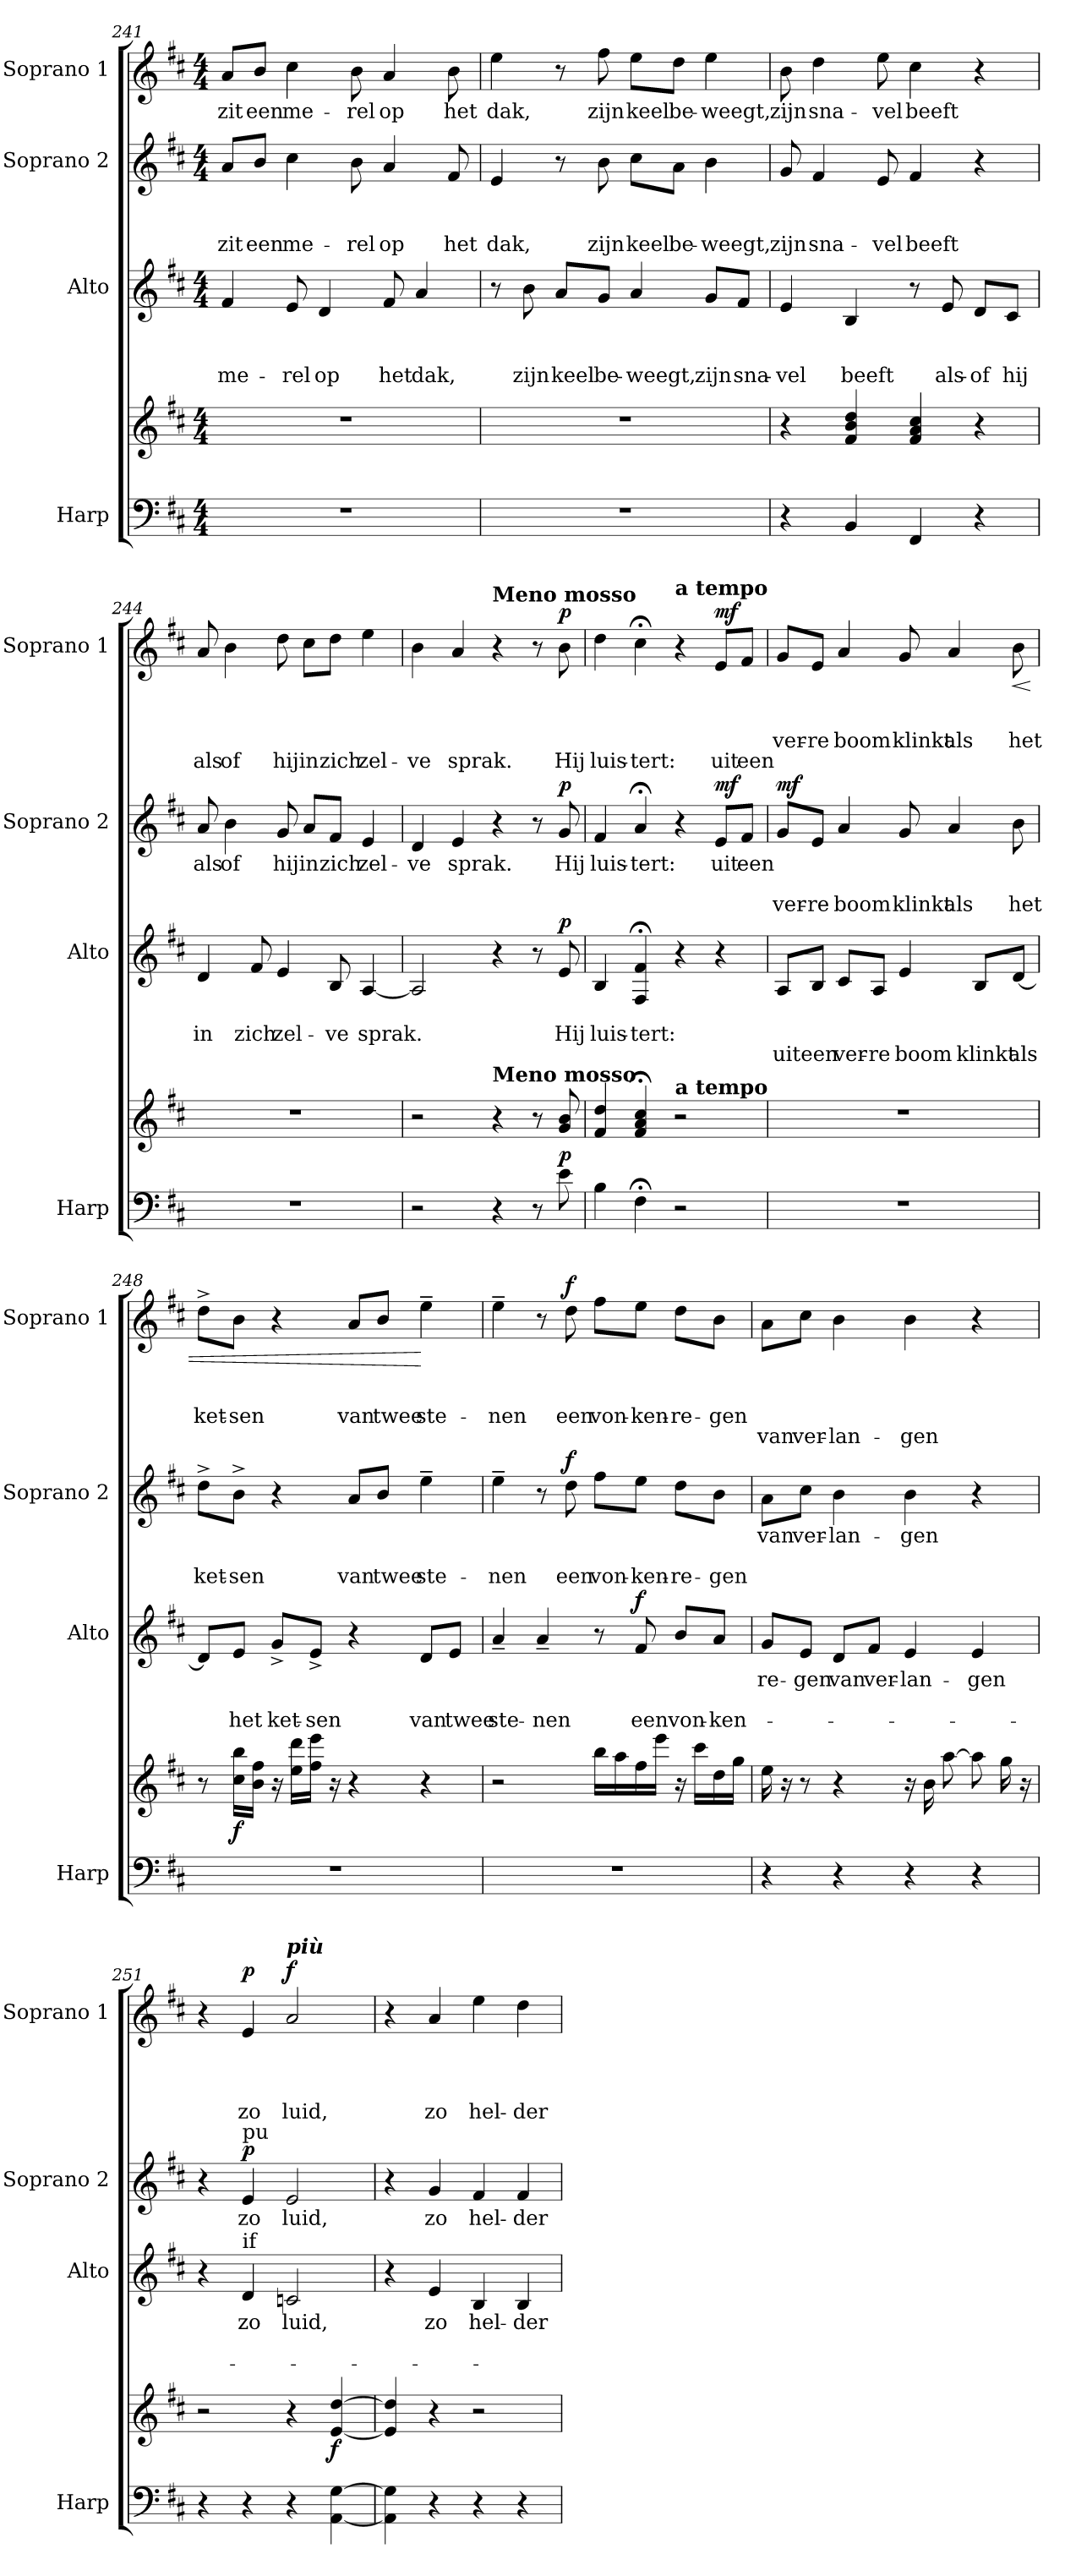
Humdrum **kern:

**kern	**kern	**dynam	**kern	**text	**text	**text	**dynam	**kern	**text	**text	**text	**dynam	**kern	**text	**text	**text	**text	**dynam
*part4	*part4	*part4	*part3	*part3	*part3	*part3	*part3	*part2	*part2	*part2	*part2	*part2	*part1	*part1	*part1	*part1	*part1	*part1
*staff5	*staff4	*staff4/5	*staff3	*staff3	*staff3	*staff3	*staff3	*staff2	*staff2	*staff2	*staff2	*staff2	*staff1	*staff1	*staff1	*staff1	*staff1	*staff1
*I"Harp	*	*	*I"Alto	*	*	*	*	*I"Soprano 2	*	*	*	*	*I"Soprano 1	*	*	*	*	*
*I'Harp	*	*	*I'Alto	*	*	*	*	*I'Soprano 2	*	*	*	*	*I'Soprano 1	*	*	*	*	*
!!LO:LB:g=z
*clefF4	*clefG2	*	*clefG2	*	*	*	*	*clefG2	*	*	*	*	*clefG2	*	*	*	*	*
*k[f#c#]	*k[f#c#]	*	*k[f#c#]	*	*	*	*	*k[f#c#]	*	*	*	*	*k[f#c#]	*	*	*	*	*
*D:	*D:	*	*D:	*	*	*	*	*D:	*	*	*	*	*D:	*	*	*	*	*
*M4/4	*M4/4	*	*M4/4	*	*	*	*	*M4/4	*	*	*	*	*M4/4	*	*	*	*	*
=241	=241	=241	=241	=241	=241	=241	=241	=241	=241	=241	=241	=241	=241	=241	=241	=241	=241	=241
!	!	!	!	!	!	!LO:LY:b	!	!	!	!	!LO:LY:b	!	!	!LO:LY:b	!	!	!	!
1r	1r	.	4f#/	.	.	me-	.	8a/L	.	.	zit	.	8a/L	zit	.	.	.	.
!	!	!	!	!	!	!	!	!	!	!	!LO:LY:b	!	!	!LO:LY:b	!	!	!	!
.	.	.	.	.	.	.	.	8b/J	.	.	een	.	8b/J	een	.	.	.	.
!	!	!	!	!	!	!LO:LY:b	!	!	!	!	!LO:LY:b	!	!	!LO:LY:b	!	!	!	!
.	.	.	8e/	.	.	-rel	.	4cc#\	.	.	me-	.	4cc#\	me-	.	.	.	.
!	!	!	!	!	!	!LO:LY:b	!	!	!	!	!	!	!	!	!	!	!	!
.	.	.	4d/	.	.	op	.	.	.	.	.	.	.	.	.	.	.	.
!	!	!	!	!	!	!	!	!	!	!	!LO:LY:b	!	!	!LO:LY:b	!	!	!	!
.	.	.	.	.	.	.	.	8b\	.	.	-rel	.	8b\	-rel	.	.	.	.
!	!	!	!	!	!	!LO:LY:b	!	!	!	!	!LO:LY:b	!	!	!LO:LY:b	!	!	!	!
.	.	.	8f#/	.	.	het	.	4a/	.	.	op	.	4a/	op	.	.	.	.
!	!	!	!	!	!	!LO:LY:b	!	!	!	!	!	!	!	!	!	!	!	!
.	.	.	4a/	.	.	dak,	.	.	.	.	.	.	.	.	.	.	.	.
!	!	!	!	!	!	!	!	!	!	!	!LO:LY:b	!	!	!LO:LY:b	!	!	!	!
.	.	.	.	.	.	.	.	8f#/	.	.	het	.	8b\	het	.	.	.	.
=242	=242	=242	=242	=242	=242	=242	=242	=242	=242	=242	=242	=242	=242	=242	=242	=242	=242	=242
!	!	!	!	!	!	!	!	!	!	!	!LO:LY:b	!	!	!LO:LY:b	!	!	!	!
1r	1r	.	8r	.	.	.	.	4e/	.	.	dak,	.	4ee\	dak,	.	.	.	.
!	!	!	!	!	!	!LO:LY:b	!	!	!	!	!	!	!	!	!	!	!	!
.	.	.	8b\	.	.	zijn	.	.	.	.	.	.	.	.	.	.	.	.
!	!	!	!	!	!	!LO:LY:b	!	!	!	!	!	!	!	!	!	!	!	!
.	.	.	8a/L	.	.	keel	.	8r	.	.	.	.	8r	.	.	.	.	.
!	!	!	!	!	!	!LO:LY:b	!	!	!	!	!LO:LY:b	!	!	!LO:LY:b	!	!	!	!
.	.	.	8g/J	.	.	be-	.	8b\	.	.	zijn	.	8ff#\	zijn	.	.	.	.
!	!	!	!	!	!	!LO:LY:b	!	!	!	!	!LO:LY:b	!	!	!LO:LY:b	!	!	!	!
.	.	.	4a/	.	.	-weegt,	.	8cc#\L	.	.	keel	.	8ee\L	keel	.	.	.	.
!	!	!	!	!	!	!	!	!	!	!	!LO:LY:b	!	!	!LO:LY:b	!	!	!	!
.	.	.	.	.	.	.	.	8a\J	.	.	be-	.	8dd\J	be-	.	.	.	.
!	!	!	!	!	!	!LO:LY:b	!	!	!	!	!LO:LY:b	!	!	!LO:LY:b	!	!	!	!
.	.	.	8g/L	.	.	zijn	.	4b\	.	.	-weegt,	.	4ee\	-weegt,	.	.	.	.
!	!	!	!	!	!	!LO:LY:b	!	!	!	!	!	!	!	!	!	!	!	!
.	.	.	8f#/J	.	.	sna -	.	.	.	.	.	.	.	.	.	.	.	.
=243	=243	=243	=243	=243	=243	=243	=243	=243	=243	=243	=243	=243	=243	=243	=243	=243	=243	=243
!	!	!	!	!	!	!LO:LY:b	!	!	!	!	!LO:LY:b	!	!	!LO:LY:b	!	!	!	!
4r	4r	.	4e/	.	.	vel	.	8g/	.	.	zijn	.	8b\	zijn	.	.	.	.
!	!	!	!	!	!	!	!	!	!	!	!LO:LY:b	!	!	!LO:LY:b	!	!	!	!
.	.	.	.	.	.	.	.	4f#/	.	.	sna-	.	4dd\	sna-	.	.	.	.
!	!	!	!	!	!	!LO:LY:b	!	!	!	!	!	!	!	!	!	!	!	!
4BB/	4f#/ 4b/ 4dd/	.	4B/	.	.	beeft	.	.	.	.	.	.	.	.	.	.	.	.
!	!	!	!	!	!	!	!	!	!	!	!LO:LY:b	!	!	!LO:LY:b	!	!	!	!
.	.	.	.	.	.	.	.	8e/	.	.	-vel	.	8ee\	-vel	.	.	.	.
!	!	!	!	!	!	!	!	!	!	!	!LO:LY:b	!	!	!LO:LY:b	!	!	!	!
4FF#/	4f#/ 4a/ 4cc#/	.	8r	.	.	.	.	4f#/	.	.	beeft	.	4cc#\	beeft	.	.	.	.
!	!	!	!	!	!	!LO:LY:b	!	!	!	!	!	!	!	!	!	!	!	!
.	.	.	8e/	.	.	als -	.	.	.	.	.	.	.	.	.	.	.	.
!	!	!	!	!	!	!LO:LY:b	!	!	!	!	!	!	!	!	!	!	!	!
4r	4r	.	8d/L	.	.	of	.	4r	.	.	.	.	4r	.	.	.	.	.
!	!	!	!	!	!	!LO:LY:b	!	!	!	!	!	!	!	!	!	!	!	!
.	.	.	8c#/J	.	.	hij	.	.	.	.	.	.	.	.	.	.	.	.
!!LO:LB:g=z
=244	=244	=244	=244	=244	=244	=244	=244	=244	=244	=244	=244	=244	=244	=244	=244	=244	=244	=244
!	!	!	!	!	!LO:LY:b	!	!	!	!LO:LY:b	!	!	!	!	!	!	!	!LO:LY:b	!
1r	1r	.	4d/	.	in	.	.	8a/	als	.	.	.	8a/	.	.	.	als	.
!	!	!	!	!	!	!	!	!	!LO:LY:b	!	!	!	!	!	!	!	!LO:LY:b	!
.	.	.	.	.	.	.	.	4b\	of	.	.	.	4b\	.	.	.	of	.
!	!	!	!	!	!LO:LY:b	!	!	!	!	!	!	!	!	!	!	!	!	!
.	.	.	8f#/	.	zich	.	.	.	.	.	.	.	.	.	.	.	.	.
!	!	!	!	!	!LO:LY:b	!	!	!	!LO:LY:b	!	!	!	!	!	!	!	!LO:LY:b	!
.	.	.	4e/	.	zel-	.	.	8g/	hij	.	.	.	8dd\	.	.	.	hij	.
!	!	!	!	!	!	!	!	!	!LO:LY:b	!	!	!	!	!	!	!	!LO:LY:b	!
.	.	.	.	.	.	.	.	8a/L	in	.	.	.	8cc#\L	.	.	.	in	.
!	!	!	!	!	!LO:LY:b	!	!	!	!LO:LY:b	!	!	!	!	!	!	!	!LO:LY:b	!
.	.	.	8B/	.	-ve	.	.	8f#/J	zich	.	.	.	8dd\J	.	.	.	zich	.
!	!	!	!	!	!LO:LY:b	!	!	!	!LO:LY:b	!	!	!	!	!	!	!	!LO:LY:b	!
.	.	.	[4A/	.	sprak.	.	.	4e/	zel-	.	.	.	4ee\	.	.	.	zel-	.
=245	=245	=245	=245	=245	=245	=245	=245	=245	=245	=245	=245	=245	=245	=245	=245	=245	=245	=245
!	!	!	!	!	!	!	!	!	!LO:LY:b	!	!	!	!	!	!	!	!LO:LY:b	!
2r	2r	.	2A/]	.	.	.	.	4d/	-ve	.	.	.	4b\	.	.	.	-ve	.
!	!	!	!	!	!	!	!	!	!LO:LY:b	!	!	!	!	!	!	!	!LO:LY:b	!
.	.	.	.	.	.	.	.	4e/	sprak.	.	.	.	4a/	.	.	.	sprak.	.
!	!	!	!	!	!	!	!	!	!	!	!	!	!LO:TX:a:B:t=Meno mosso	!	!	!	!	!
!	!LO:TX:a:B:t=Meno mosso	!	!	!	!	!	!	!	!	!	!	!	!	!	!	!	!	!
4r	4r	.	4r	.	.	.	.	4r	.	.	.	.	4r	.	.	.	.	.
8r	8r	.	8r	.	.	.	.	8r	.	.	.	.	8r	.	.	.	.	.
!	!	!LO:DY:a=2	!	!	!LO:LY:b	!	!LO:DY:a	!	!LO:LY:b	!	!	!LO:DY:a	!	!	!	!	!LO:LY:b	!LO:DY:a
8e\	8g/ 8b/	p	8e/	.	Hij	.	p	8g/	Hij	.	.	p	8b\	.	.	.	Hij	p
=246	=246	=246	=246	=246	=246	=246	=246	=246	=246	=246	=246	=246	=246	=246	=246	=246	=246	=246
!	!	!	!	!	!LO:LY:b	!	!	!	!LO:LY:b	!	!	!	!	!	!	!	!LO:LY:b	!
4B\	4f#/ 4dd/	.	4B/	.	luis -	.	.	4f#/	luis -	.	.	.	4dd\	.	.	.	luis -	.
!	!	!	!	!	!LO:LY:b	!	!	!	!LO:LY:b	!	!	!	!	!	!	!	!LO:LY:b	!
4F#;<\	4f#/;< 4a/;< 4cc#/;<	.	4F#/;< 4f#/;<	.	tert:	.	.	4a;</	tert:	.	.	.	4cc#;<\	.	.	.	tert:	.
!	!	!	!	!	!	!	!	!	!	!	!	!	!LO:TX:a:B:t=a tempo	!	!	!	!	!
!	!LO:TX:a:B:t=a tempo	!	!	!	!	!	!	!	!	!	!	!	!	!	!	!	!	!
2r	2r	.	4r	.	.	.	.	4r	.	.	.	.	4r	.	.	.	.	.
!	!	!	!	!	!	!	!	!	!LO:LY:b	!	!	!LO:DY:a	!	!	!	!	!LO:LY:b	!LO:DY:a
.	.	.	4r	.	.	.	.	8e/L	uit	.	.	mf	8e/L	.	.	.	uit	mf
!	!	!	!	!	!	!	!	!	!LO:LY:b	!	!	!	!	!	!	!	!LO:LY:b	!
.	.	.	.	.	.	.	.	8f#/J	een	.	.	.	8f#/J	.	.	.	een	.
!!LO:LB:g=z
=247	=247	=247	=247	=247	=247	=247	=247	=247	=247	=247	=247	=247	=247	=247	=247	=247	=247	=247
!	!	!	!	!	!	!LO:LY:b	!	!	!	!	!LO:LY:b	!LO:DY:b	!	!	!	!LO:LY:b	!	!
1r	1r	.	8A/L	.	.	uit	.	8g/L	.	.	ver-	mf	8g/L	.	.	ver-	.	.
!	!	!	!	!	!	!LO:LY:b	!	!	!	!	!LO:LY:b	!	!	!	!	!LO:LY:b	!	!
.	.	.	8B/J	.	.	een	.	8e/J	.	.	-re	.	8e/J	.	.	-re	.	.
!	!	!	!	!	!	!LO:LY:b	!	!	!	!	!LO:LY:b	!	!	!	!	!LO:LY:b	!	!
.	.	.	8c#/L	.	.	ver-	.	4a/	.	.	boom	.	4a/	.	.	boom	.	.
!	!	!	!	!	!	!LO:LY:b	!	!	!	!	!	!	!	!	!	!	!	!
.	.	.	8A/J	.	.	-re	.	.	.	.	.	.	.	.	.	.	.	.
!	!	!	!	!	!	!LO:LY:b	!	!	!	!	!LO:LY:b	!	!	!	!	!LO:LY:b	!	!
.	.	.	4e/	.	.	boom	.	8g/	.	.	klinkt	.	8g/	.	.	klinkt	.	.
!	!	!	!	!	!	!	!	!	!	!	!LO:LY:b	!	!	!	!	!LO:LY:b	!	!
.	.	.	.	.	.	.	.	4a/	.	.	als	.	4a/	.	.	als	.	.
!	!	!	!	!	!	!LO:LY:b	!	!	!	!	!	!	!	!	!	!	!	!
.	.	.	8B/L	.	.	klinkt	.	.	.	.	.	.	.	.	.	.	.	.
!	!	!	!	!	!	!LO:LY:b	!	!	!	!	!LO:LY:b	!	!	!	!	!LO:LY:b	!	!LO:HP:b
.	.	.	[8d/J	.	.	als	.	8b\	.	.	het	.	8b\	.	.	het	.	<
=248	=248	=248	=248	=248	=248	=248	=248	=248	=248	=248	=248	=248	=248	=248	=248	=248	=248	=248
!	!	!	!	!	!	!	!	!	!	!	!LO:LY:b	!	!	!	!	!LO:LY:b	!	!
1r	8r	.	8d/L]	.	.	.	.	8dd^\L	.	.	ket-	.	8dd^\L	.	.	ket-	.	.
!	!	!LO:DY:b	!	!	!	!LO:LY:b	!	!	!	!	!LO:LY:b	!	!	!	!	!LO:LY:b	!	!
.	16cc#\ 16bb\LL	f	8e/J	.	.	het	.	8b^\J	.	.	sen	.	8b\J	.	.	sen	.	.
.	16b\ 16ff#\JJ	.	.	.	.	.	.	.	.	.	.	.	.	.	.	.	.	.
!	!	!	!	!	!	!LO:LY:b	!	!	!	!	!	!	!	!	!	!	!	!
.	16r	.	8g^/L	.	.	ket-	.	4r	.	.	.	.	4r	.	.	.	.	.
.	16ee\ 16ddd\LL	.	.	.	.	.	.	.	.	.	.	.	.	.	.	.	.	.
!	!	!	!	!	!	!LO:LY:b	!	!	!	!	!	!	!	!	!	!	!	!
.	16ff#\ 16eee\JJ	.	8e^/J	.	.	-sen	.	.	.	.	.	.	.	.	.	.	.	.
.	16r	.	.	.	.	.	.	.	.	.	.	.	.	.	.	.	.	.
!	!	!	!	!	!	!	!	!	!	!	!LO:LY:b	!	!	!	!	!LO:LY:b	!	!
.	4r	.	4r	.	.	.	.	8a/L	.	.	van	.	8a/L	.	.	van	.	.
!	!	!	!	!	!	!	!	!	!	!	!LO:LY:b	!	!	!	!	!LO:LY:b	!	!
.	.	.	.	.	.	.	.	8b/J	.	.	twee	.	8b/J	.	.	twee	.	.
!	!	!	!	!	!	!LO:LY:b	!	!	!	!	!LO:LY:b	!	!	!	!	!LO:LY:b	!	!
.	4r	.	8d/L	.	.	van	.	4ee~\	.	.	ste-	.	4ee~\	.	.	ste-	.	[
!	!	!	!	!	!	!LO:LY:b	!	!	!	!	!	!	!	!	!	!	!	!
.	.	.	8e/J	.	.	twee	.	.	.	.	.	.	.	.	.	.	.	.
=249	=249	=249	=249	=249	=249	=249	=249	=249	=249	=249	=249	=249	=249	=249	=249	=249	=249	=249
!	!	!	!	!	!	!LO:LY:b	!	!	!	!	!LO:LY:b	!	!	!	!	!LO:LY:b	!	!
1r	2r	.	4a~/	.	.	ste-	.	4ee~\	.	.	-nen	.	4ee~\	.	.	-nen	.	.
!	!	!	!	!	!	!LO:LY:b	!	!	!	!	!	!	!	!	!	!	!	!
.	.	.	4a~/	.	.	-nen	.	8r	.	.	.	.	8r	.	.	.	.	.
!	!	!	!	!	!	!	!	!	!	!	!LO:LY:b	!LO:DY:a	!	!	!	!LO:LY:b	!	!LO:DY:a
.	.	.	.	.	.	.	.	8dd\	.	.	een	f	8dd\	.	.	een	.	f
!	!	!	!	!	!	!	!	!	!	!	!LO:LY:b	!	!	!	!	!LO:LY:b	!	!
.	16bb\LL	.	8r	.	.	.	.	8ff#\L	.	.	von-	.	8ff#\L	.	.	von-	.	.
.	16aa\	.	.	.	.	.	.	.	.	.	.	.	.	.	.	.	.	.
!	!	!	!	!	!	!LO:LY:b	!LO:DY:a	!	!	!	!LO:LY:b	!	!	!	!	!LO:LY:b	!	!
.	16ff#\	.	8f#/	.	.	een	f	8ee\J	.	.	ken-	.	8ee\J	.	.	-ken-	.	.
.	16eee\JJ	.	.	.	.	.	.	.	.	.	.	.	.	.	.	.	.	.
!	!	!	!	!	!	!LO:LY:b	!	!	!	!	!LO:LY:b	!	!	!	!	!LO:LY:b	!	!
.	16r	.	8b/L	.	.	von-	.	8dd\L	.	.	-re-	.	8dd\L	.	.	re-	.	.
.	16ccc#\LL	.	.	.	.	.	.	.	.	.	.	.	.	.	.	.	.	.
!	!	!	!	!	!	!LO:LY:b	!	!	!	!	!LO:LY:b	!	!	!	!	!LO:LY:b	!	!
.	16dd\	.	8a/J	.	.	-ken-	.	8b\J	.	.	-gen	.	8b\J	.	.	-gen	.	.
.	16gg\JJ	.	.	.	.	.	.	.	.	.	.	.	.	.	.	.	.	.
!!LO:LB:g=z
=250	=250	=250	=250	=250	=250	=250	=250	=250	=250	=250	=250	=250	=250	=250	=250	=250	=250	=250
!	!	!	!	!LO:LY:b	!	!	!	!	!LO:LY:b	!	!	!	!	!	!	!	!LO:LY:b	!
4r	16ee\	.	8g/L	-re-	.	.	.	8a\L	van	.	.	.	8a\L	.	.	.	van	.
.	16r	.	.	.	.	.	.	.	.	.	.	.	.	.	.	.	.	.
!	!	!	!	!LO:LY:b	!	!	!	!	!LO:LY:b	!	!	!	!	!	!	!	!LO:LY:b	!
.	8r	.	8e/J	-gen	.	.	.	8cc#\J	ver-	.	.	.	8cc#\J	.	.	.	ver-	.
!	!	!	!	!LO:LY:b	!	!	!	!	!LO:LY:b	!	!	!	!	!	!	!	!LO:LY:b	!
4r	4r	.	8d/L	van	.	.	.	4b\	-lan-	.	.	.	4b\	.	.	.	-lan-	.
!	!	!	!	!LO:LY:b	!	!	!	!	!	!	!	!	!	!	!	!	!	!
.	.	.	8f#/J	ver-	.	.	.	.	.	.	.	.	.	.	.	.	.	.
!	!	!	!	!LO:LY:b	!	!	!	!	!LO:LY:b	!	!	!	!	!	!	!	!LO:LY:b	!
4r	16r	.	4e/	-lan-	.	.	.	4b\	-gen	.	.	.	4b\	.	.	.	-gen	.
.	16b\LL	.	.	.	.	.	.	.	.	.	.	.	.	.	.	.	.	.
.	[8aa\J	.	.	.	.	.	.	.	.	.	.	.	.	.	.	.	.	.
!	!	!	!	!LO:LY:b	!	!	!	!	!	!	!	!	!	!	!	!	!	!
4r	8aa\L]	.	4e/	-gen	.	.	.	4r	.	.	.	.	4r	.	.	.	.	.
.	16gg\J	.	.	.	.	.	.	.	.	.	.	.	.	.	.	.	.	.
.	16r	.	.	.	.	.	.	.	.	.	.	.	.	.	.	.	.	.
=251	=251	=251	=251	=251	=251	=251	=251	=251	=251	=251	=251	=251	=251	=251	=251	=251	=251	=251
4r	2r	.	4r	.	.	.	.	4r	.	.	.	.	4r	.	.	.	.	.
!	!	!	!	!	!	!	!	!LO:TX:a:t=pu	!	!	!	!	!	!	!	!	!	!
!	!	!	!LO:TX:a:t=if	!	!	!	!	!	!	!	!	!	!	!	!	!	!	!
!	!	!	!	!LO:LY:b	!	!	!	!	!LO:LY:b	!	!	!LO:DY:b	!	!	!	!	!LO:LY:b	!LO:DY:b
4r	.	.	4d/	zo	.	.	.	4e/	zo	.	.	p	4e/	.	.	.	zo	p
!	!	!	!	!	!	!	!	!	!	!	!	!	!LO:TX:a:Bi:t=più	!	!	!	!	!
!	!	!	!	!LO:LY:b	!	!	!	!	!LO:LY:b	!	!	!	!	!	!	!	!LO:LY:b	!LO:DY:a
4r	4r	.	2cn/	luid,	.	.	.	2e/	luid,	.	.	.	2a/	.	.	.	luid,	f
!	!	!LO:DY:b	!	!	!	!	!	!	!	!	!	!	!	!	!	!	!	!
[4AA\ [4G\	[4e/ [4dd/	f	.	.	.	.	.	.	.	.	.	.	.	.	.	.	.	.
=252	=252	=252	=252	=252	=252	=252	=252	=252	=252	=252	=252	=252	=252	=252	=252	=252	=252	=252
4AA\] 4G\]	4e/] 4dd/]	.	4r	.	.	.	.	4r	.	.	.	.	4r	.	.	.	.	.
!	!	!	!	!LO:LY:b	!	!	!	!	!LO:LY:b	!	!	!	!	!	!	!	!LO:LY:b	!
4r	4r	.	4e/	zo	.	.	.	4g/	zo	.	.	.	4a/	.	.	.	zo	.
!	!	!	!	!LO:LY:b	!	!	!	!	!LO:LY:b	!	!	!	!	!	!	!	!LO:LY:b	!
4r	2r	.	4B/	hel-	.	.	.	4f#/	hel-	.	.	.	4ee\	.	.	.	hel-	.
!	!	!	!	!LO:LY:b	!	!	!	!	!LO:LY:b	!	!	!	!	!	!	!	!LO:LY:b	!
4r	.	.	4B/	-der	.	.	.	4f#/	-der	.	.	.	4dd\	.	.	.	-der	.
=	=	=	=	=	=	=	=	=	=	=	=	=	=	=	=	=	=	=
*-	*-	*-	*-	*-	*-	*-	*-	*-	*-	*-	*-	*-	*-	*-	*-	*-	*-	*-
